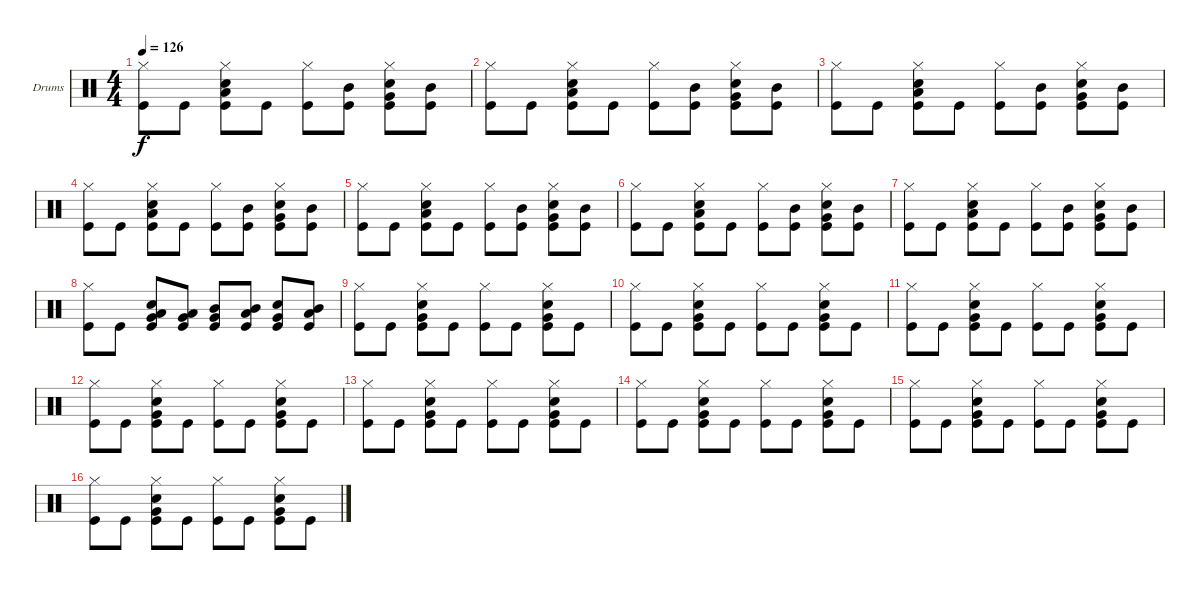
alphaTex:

\bracketExtendMode groupsimilarinstruments
\firstSystemTrackNameOrientation horizontal
\otherSystemsTrackNameOrientation horizontal
\track ("Drumkit" "Drums") {instrument percussion}
\staff {score}
\articulation defaults
\ts (4 4)
\tempo 126
\clef neutral
\ks c
("Hi-Hat (closed)" "Kick (hit)").8{dy f} "Kick (hit)".8 ("Hi-Hat (closed)" "Low Tom (hit)" "Snare (hit) 2" "Kick (hit)").8 "Kick (hit)".8 ("Hi-Hat (closed)" "Kick (hit)").8 ("Mid Tom (hit)" "Kick (hit)").8 ("Hi-Hat (closed)" "Snare (hit) 2" "Very Low Tom (hit)" "Kick (hit)").8 ("Mid Tom (hit)" "Kick (hit)").8 |
("Hi-Hat (closed)" "Kick (hit)").8 "Kick (hit)".8 ("Hi-Hat (closed)" "Low Tom (hit)" "Snare (hit) 2" "Kick (hit)").8 "Kick (hit)".8 ("Hi-Hat (closed)" "Kick (hit)").8 ("Mid Tom (hit)" "Kick (hit)").8 ("Hi-Hat (closed)" "Snare (hit) 2" "Very Low Tom (hit)" "Kick (hit)").8 ("Mid Tom (hit)" "Kick (hit)").8 |
("Hi-Hat (closed)" "Kick (hit)").8 "Kick (hit)".8 ("Hi-Hat (closed)" "Low Tom (hit)" "Snare (hit) 2" "Kick (hit)").8 "Kick (hit)".8 ("Hi-Hat (closed)" "Kick (hit)").8 ("Mid Tom (hit)" "Kick (hit)").8 ("Hi-Hat (closed)" "Snare (hit) 2" "Very Low Tom (hit)" "Kick (hit)").8 ("Mid Tom (hit)" "Kick (hit)").8 |
("Hi-Hat (closed)" "Kick (hit)").8 "Kick (hit)".8 ("Hi-Hat (closed)" "Low Tom (hit)" "Snare (hit) 2" "Kick (hit)").8 "Kick (hit)".8 ("Hi-Hat (closed)" "Kick (hit)").8 ("Mid Tom (hit)" "Kick (hit)").8 ("Hi-Hat (closed)" "Snare (hit) 2" "Very Low Tom (hit)" "Kick (hit)").8 ("Mid Tom (hit)" "Kick (hit)").8 |
("Hi-Hat (closed)" "Kick (hit)").8 "Kick (hit)".8 ("Hi-Hat (closed)" "Low Tom (hit)" "Snare (hit) 2" "Kick (hit)").8 "Kick (hit)".8 ("Hi-Hat (closed)" "Kick (hit)").8 ("Mid Tom (hit)" "Kick (hit)").8 ("Hi-Hat (closed)" "Snare (hit) 2" "Very Low Tom (hit)" "Kick (hit)").8 ("Mid Tom (hit)" "Kick (hit)").8 |
("Hi-Hat (closed)" "Kick (hit)").8 "Kick (hit)".8 ("Hi-Hat (closed)" "Low Tom (hit)" "Snare (hit) 2" "Kick (hit)").8 "Kick (hit)".8 ("Hi-Hat (closed)" "Kick (hit)").8 ("Mid Tom (hit)" "Kick (hit)").8 ("Hi-Hat (closed)" "Snare (hit) 2" "Very Low Tom (hit)" "Kick (hit)").8 ("Mid Tom (hit)" "Kick (hit)").8 |
("Hi-Hat (closed)" "Kick (hit)").8 "Kick (hit)".8 ("Hi-Hat (closed)" "Low Tom (hit)" "Snare (hit) 2" "Kick (hit)").8 "Kick (hit)".8 ("Hi-Hat (closed)" "Kick (hit)").8 ("Mid Tom (hit)" "Kick (hit)").8 ("Hi-Hat (closed)" "Snare (hit) 2" "Very Low Tom (hit)" "Kick (hit)").8 ("Mid Tom (hit)" "Kick (hit)").8 |
("Hi-Hat (closed)" "Kick (hit)").8 "Kick (hit)".8 ("Very Low Tom (hit)" "Low Tom (hit)" "Snare (hit) 2" "Kick (hit)").8 ("Low Tom (hit)" "Very Low Tom (hit)" "Kick (hit)").8 ("Mid Tom (hit)" "Very Low Tom (hit)" "Kick (hit)").8 ("Low Tom (hit)" "Mid Tom (hit)" "Kick (hit)").8 ("Very Low Tom (hit)" "Snare (hit) 2" "Kick (hit)").8 ("Low Tom (hit)" "Mid Tom (hit)" "Kick (hit)").8 |
("Hi-Hat (closed)" "Kick (hit)").8 "Kick (hit)".8 ("Hi-Hat (closed)" "Snare (hit) 2" "Very Low Tom (hit)" "Kick (hit)").8 "Kick (hit)".8 ("Hi-Hat (closed)" "Kick (hit)").8 "Kick (hit)".8 ("Hi-Hat (closed)" "Snare (hit) 2" "Very Low Tom (hit)" "Kick (hit)").8 "Kick (hit)".8 |
("Hi-Hat (closed)" "Kick (hit)").8 "Kick (hit)".8 ("Hi-Hat (closed)" "Snare (hit) 2" "Very Low Tom (hit)" "Kick (hit)").8 "Kick (hit)".8 ("Hi-Hat (closed)" "Kick (hit)").8 "Kick (hit)".8 ("Hi-Hat (closed)" "Snare (hit) 2" "Very Low Tom (hit)" "Kick (hit)").8 "Kick (hit)".8 |
("Hi-Hat (closed)" "Kick (hit)").8 "Kick (hit)".8 ("Hi-Hat (closed)" "Snare (hit) 2" "Very Low Tom (hit)" "Kick (hit)").8 "Kick (hit)".8 ("Hi-Hat (closed)" "Kick (hit)").8 "Kick (hit)".8 ("Hi-Hat (closed)" "Snare (hit) 2" "Very Low Tom (hit)" "Kick (hit)").8 "Kick (hit)".8 |
("Hi-Hat (closed)" "Kick (hit)").8 "Kick (hit)".8 ("Hi-Hat (closed)" "Snare (hit) 2" "Very Low Tom (hit)" "Kick (hit)").8 "Kick (hit)".8 ("Hi-Hat (closed)" "Kick (hit)").8 "Kick (hit)".8 ("Hi-Hat (closed)" "Snare (hit) 2" "Very Low Tom (hit)" "Kick (hit)").8 "Kick (hit)".8 |
("Hi-Hat (closed)" "Kick (hit)").8 "Kick (hit)".8 ("Hi-Hat (closed)" "Snare (hit) 2" "Very Low Tom (hit)" "Kick (hit)").8 "Kick (hit)".8 ("Hi-Hat (closed)" "Kick (hit)").8 "Kick (hit)".8 ("Hi-Hat (closed)" "Snare (hit) 2" "Very Low Tom (hit)" "Kick (hit)").8 "Kick (hit)".8 |
("Hi-Hat (closed)" "Kick (hit)").8 "Kick (hit)".8 ("Hi-Hat (closed)" "Snare (hit) 2" "Very Low Tom (hit)" "Kick (hit)").8 "Kick (hit)".8 ("Hi-Hat (closed)" "Kick (hit)").8 "Kick (hit)".8 ("Hi-Hat (closed)" "Snare (hit) 2" "Very Low Tom (hit)" "Kick (hit)").8 "Kick (hit)".8 |
("Hi-Hat (closed)" "Kick (hit)").8 "Kick (hit)".8 ("Hi-Hat (closed)" "Snare (hit) 2" "Very Low Tom (hit)" "Kick (hit)").8 "Kick (hit)".8 ("Hi-Hat (closed)" "Kick (hit)").8 "Kick (hit)".8 ("Hi-Hat (closed)" "Snare (hit) 2" "Very Low Tom (hit)" "Kick (hit)").8 "Kick (hit)".8 |
("Hi-Hat (closed)" "Kick (hit)").8 "Kick (hit)".8 ("Hi-Hat (closed)" "Snare (hit) 2" "Very Low Tom (hit)" "Kick (hit)").8 "Kick (hit)".8 ("Hi-Hat (closed)" "Kick (hit)").8 "Kick (hit)".8 ("Hi-Hat (closed)" "Snare (hit) 2" "Very Low Tom (hit)" "Kick (hit)").8 "Kick (hit)".8
